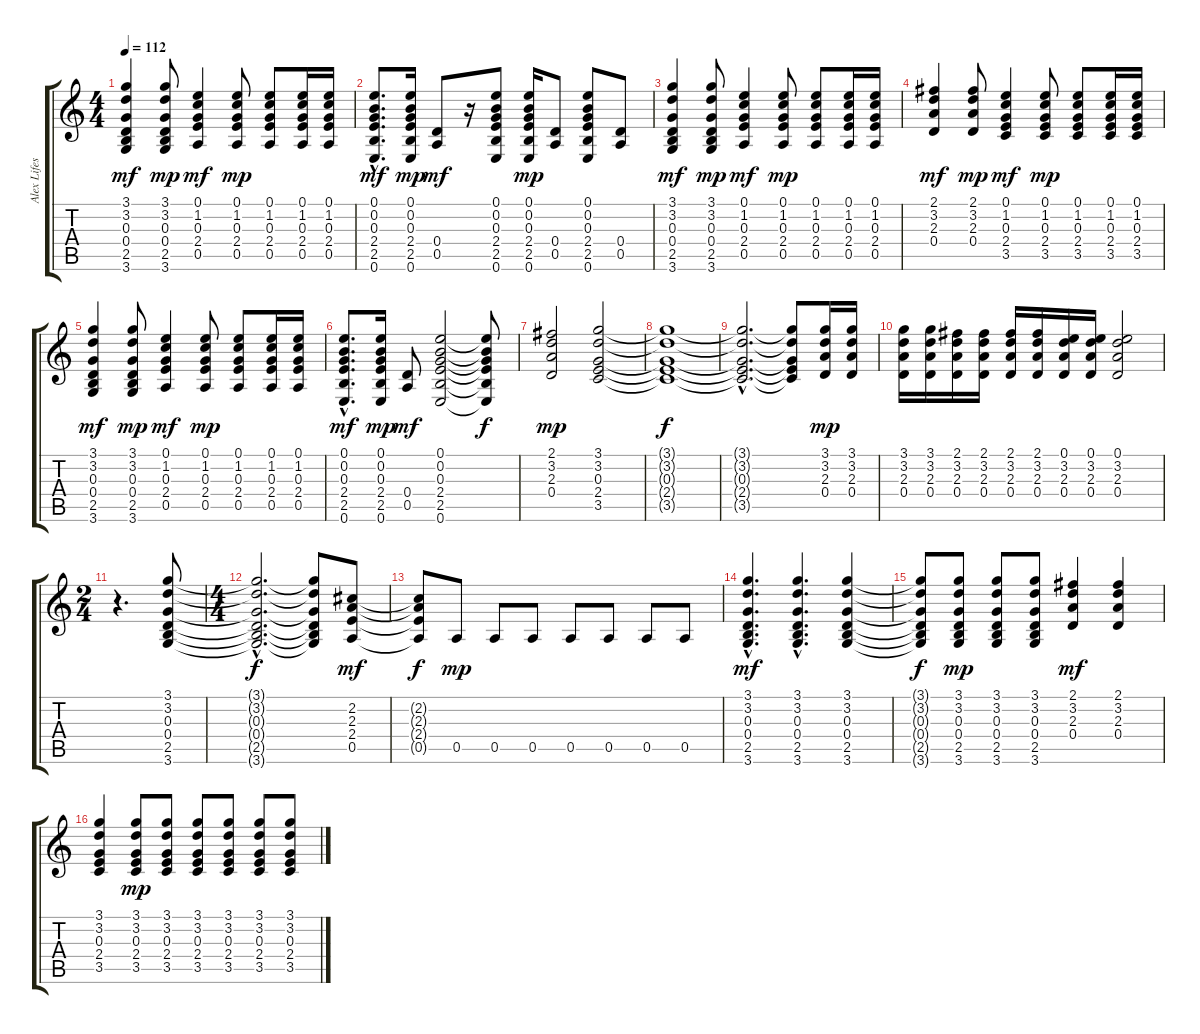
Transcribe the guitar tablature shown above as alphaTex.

\track ("Alex Lifeson" "Alex Lifes") {instrument overdrivenguitar}
\staff {score tabs}
\tuning (E4 B3 G3 D3 A2 E2) {hide}
\ts (4 4)
\tempo 112
\clef g2
\ks c
(3.1 3.2 0.3 0.4 2.5 3.6).4{dy mf} (3.1 3.2 0.3 0.4 2.5 3.6).8{dy mp} (0.1 1.2 0.3 2.4 0.5).4{dy mf} (0.1 1.2 0.3 2.4 0.5).8{dy mp} (0.1 1.2 0.3 2.4 0.5).8 (0.1 1.2 0.3 2.4 0.5).16 (0.1 1.2 0.3 2.4 0.5).16 |
(0.1{hac} 0.2{hac} 0.3{hac} 2.4{hac} 2.5{hac} 0.6{hac}).8{d dy mf} (0.1 0.2 0.3 2.4 2.5 0.6).16{dy mp} (0.4 0.5).8{dy mf} r.16 (0.1 0.2 0.3 2.4 2.5 0.6).8 (0.1 0.2 0.3 2.4 2.5 0.6).16{dy mp} (0.4 0.5).8 (0.1 0.2 0.3 2.4 2.5 0.6).8 (0.4 0.5).8 |
(3.1 3.2 0.3 0.4 2.5 3.6).4{dy mf} (3.1 3.2 0.3 0.4 2.5 3.6).8{dy mp} (0.1 1.2 0.3 2.4 0.5).4{dy mf} (0.1 1.2 0.3 2.4 0.5).8{dy mp} (0.1 1.2 0.3 2.4 0.5).8 (0.1 1.2 0.3 2.4 0.5).16 (0.1 1.2 0.3 2.4 0.5).16 |
(2.1 3.2 2.3 0.4).4{dy mf} (2.1 3.2 2.3 0.4).8{dy mp} (0.1 1.2 0.3 2.4 3.5).4{dy mf} (0.1 1.2 0.3 2.4 3.5).8{dy mp} (0.1 1.2 0.3 2.4 3.5).8 (0.1 1.2 0.3 2.4 3.5).16 (0.1 1.2 0.3 2.4 3.5).16 |
(3.1 3.2 0.3 0.4 2.5 3.6).4{dy mf} (3.1 3.2 0.3 0.4 2.5 3.6).8{dy mp} (0.1 1.2 0.3 2.4 0.5).4{dy mf} (0.1 1.2 0.3 2.4 0.5).8{dy mp} (0.1 1.2 0.3 2.4 0.5).8 (0.1 1.2 0.3 2.4 0.5).16 (0.1 1.2 0.3 2.4 0.5).16 |
(0.1{hac} 0.2{hac} 0.3{hac} 2.4{hac} 2.5{hac} 0.6{hac}).8{d dy mf} (0.1 0.2 0.3 2.4 2.5 0.6).16{dy mp} (0.4 0.5).8{dy mf} (0.1 0.2 0.3 2.4 2.5 0.6).2 (0.1{t} 0.2{t} 0.3{t} 2.4{t} 2.5{t} 0.6{t}).8{dy f} |
(2.1 3.2 2.3 0.4).2{dy mp} (3.1 3.2 0.3 2.4 3.5).2 |
(3.1{t} 3.2{t} 0.3{t} 2.4{t} 3.5{t}).1{dy f} |
(3.1{hac t} 3.2{hac t} 0.3{hac t} 2.4{hac t} 3.5{hac t}).2{d} (3.1{t} 3.2{t} 0.3{t} 2.4{t} 3.5{t}).8 (3.1 3.2 2.3 0.4).16{dy mp} (3.1 3.2 2.3 0.4).16 |
(3.1 3.2 2.3 0.4).16 (3.1 3.2 2.3 0.4).16 (2.1 3.2 2.3 0.4).16 (2.1 3.2 2.3 0.4).16 (2.1 3.2 2.3 0.4).16 (2.1 3.2 2.3 0.4).16 (0.1 3.2 2.3 0.4).16 (0.1 3.2 2.3 0.4).16 (0.1 3.2 2.3 0.4).2 |
\ts (2 4)
r.4{d} (3.1 3.2 0.3 0.4 2.5 3.6).8 |
\ts (4 4)
(3.1{hac t} 3.2{hac t} 0.3{hac t} 0.4{hac t} 2.5{hac t} 3.6{hac t}).2{d dy f} (3.1{t} 3.2{t} 0.3{t} 0.4{t} 2.5{t} 3.6{t}).8 (2.2 2.3 2.4 0.5).8{dy mf} |
(2.2{t} 2.3{t} 2.4{t} 0.5{t}).8{dy f} 0.5.8{dy mp} 0.5.8 0.5.8 0.5.8 0.5.8 0.5.8 0.5.8 |
(3.1{hac} 3.2{hac} 0.3{hac} 0.4{hac} 2.5{hac} 3.6{hac}).4{d dy mf} (3.1{hac} 3.2{hac} 0.3{hac} 0.4{hac} 2.5{hac} 3.6{hac}).4{d} (3.1 3.2 0.3 0.4 2.5 3.6).4 |
(3.1{t} 3.2{t} 0.3{t} 0.4{t} 2.5{t} 3.6{t}).8{dy f} (3.1 3.2 0.3 0.4 2.5 3.6).8{dy mp} (3.1 3.2 0.3 0.4 2.5 3.6).8 (3.1 3.2 0.3 0.4 2.5 3.6).8 (2.1 3.2 2.3 0.4).4{dy mf} (2.1 3.2 2.3 0.4).4 |
(3.1 3.2 0.3 2.4 3.5).4 (3.1 3.2 0.3 2.4 3.5).8{dy mp} (3.1 3.2 0.3 2.4 3.5).8 (3.1 3.2 0.3 2.4 3.5).8 (3.1 3.2 0.3 2.4 3.5).8 (3.1 3.2 0.3 2.4 3.5).8 (3.1 3.2 0.3 2.4 3.5).8
